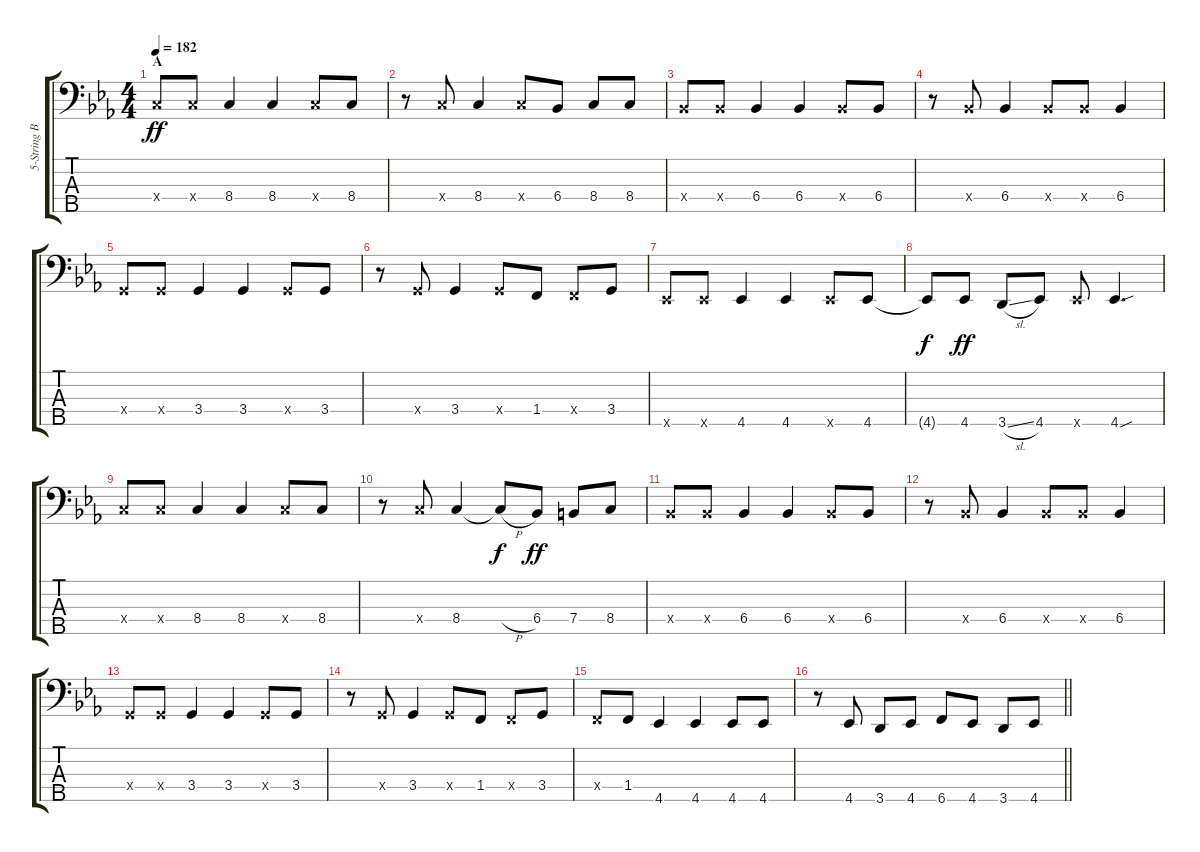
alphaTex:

\track ("5-String Bass" "5-String B") {instrument electricbasspick}
\staff {score tabs}
\tuning (G2 D2 A1 E1 B0) {hide}
\ts (4 4)
\section ("" "A")
\tempo 182
\clef f4
\ks eb
8.4{x}.8{dy ff} 8.4{x}.8 8.4.4 8.4.4 8.4{x}.8 8.4.8 |
r.8 8.4{x}.8 8.4.4 8.4{x}.8 6.4.8 8.4.8 8.4.8 |
6.4{x}.8 6.4{x}.8 6.4.4 6.4.4 6.4{x}.8 6.4.8 |
r.8 6.4{x}.8 6.4.4 6.4{x}.8 6.4{x}.8 6.4.4 |
3.4{x}.8 3.4{x}.8 3.4.4 3.4.4 3.4{x}.8 3.4.8 |
r.8 3.4{x}.8 3.4.4 3.4{x}.8 1.4.8 1.4{x}.8 3.4.8 |
4.5{x}.8 4.5{x}.8 4.5.4 4.5.4 4.5{x}.8 4.5.8 |
4.5{t}.8{dy f} 4.5.8{dy ff} 3.5{sl}.8 4.5.8 4.5{x}.8 4.5{sou}.4{d} |
8.4{x}.8 8.4{x}.8 8.4.4 8.4.4 8.4{x}.8 8.4.8 |
r.8 8.4{x}.8 8.4.4 8.4{h t}.8{dy f} 6.4.8{dy ff} 7.4.8 8.4.8 |
6.4{x}.8 6.4{x}.8 6.4.4 6.4.4 6.4{x}.8 6.4.8 |
r.8 6.4{x}.8 6.4.4 6.4{x}.8 6.4{x}.8 6.4.4 |
3.4{x}.8 3.4{x}.8 3.4.4 3.4.4 3.4{x}.8 3.4.8 |
r.8 3.4{x}.8 3.4.4 3.4{x}.8 1.4.8 1.4{x}.8 3.4.8 |
1.4{x}.8 1.4.8 4.5.4 4.5.4 4.5.8 4.5.8 |
\barLineRight lightlight
r.8 4.5.8 3.5.8 4.5.8 6.5.8 4.5.8 3.5.8 4.5.8
